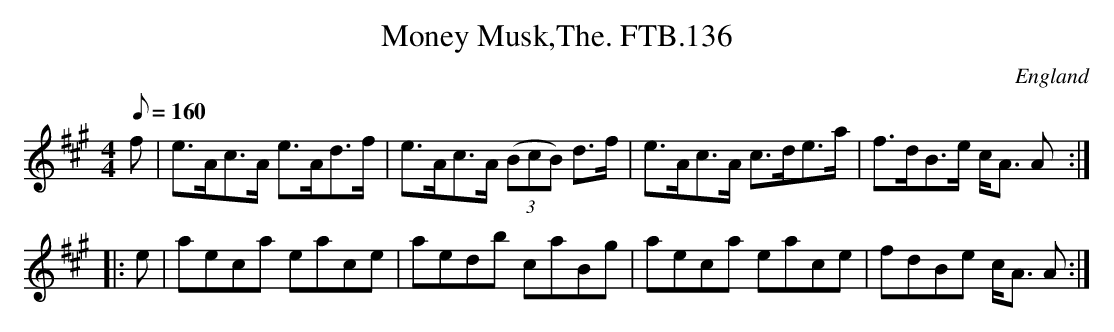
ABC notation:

X:1
T:Money Musk,The. FTB.136
M:4/4
L:1/8
Q:160
O:England
K:A major
f|e>Ac>A e>Ad>f|e>Ac>A ((3BcB) d>f|e>Ac>A c>de>a|f>dB>e c<A A:|
|:e|aeca eace|aedb caBg|aeca eace|fdBe c<A A:|
